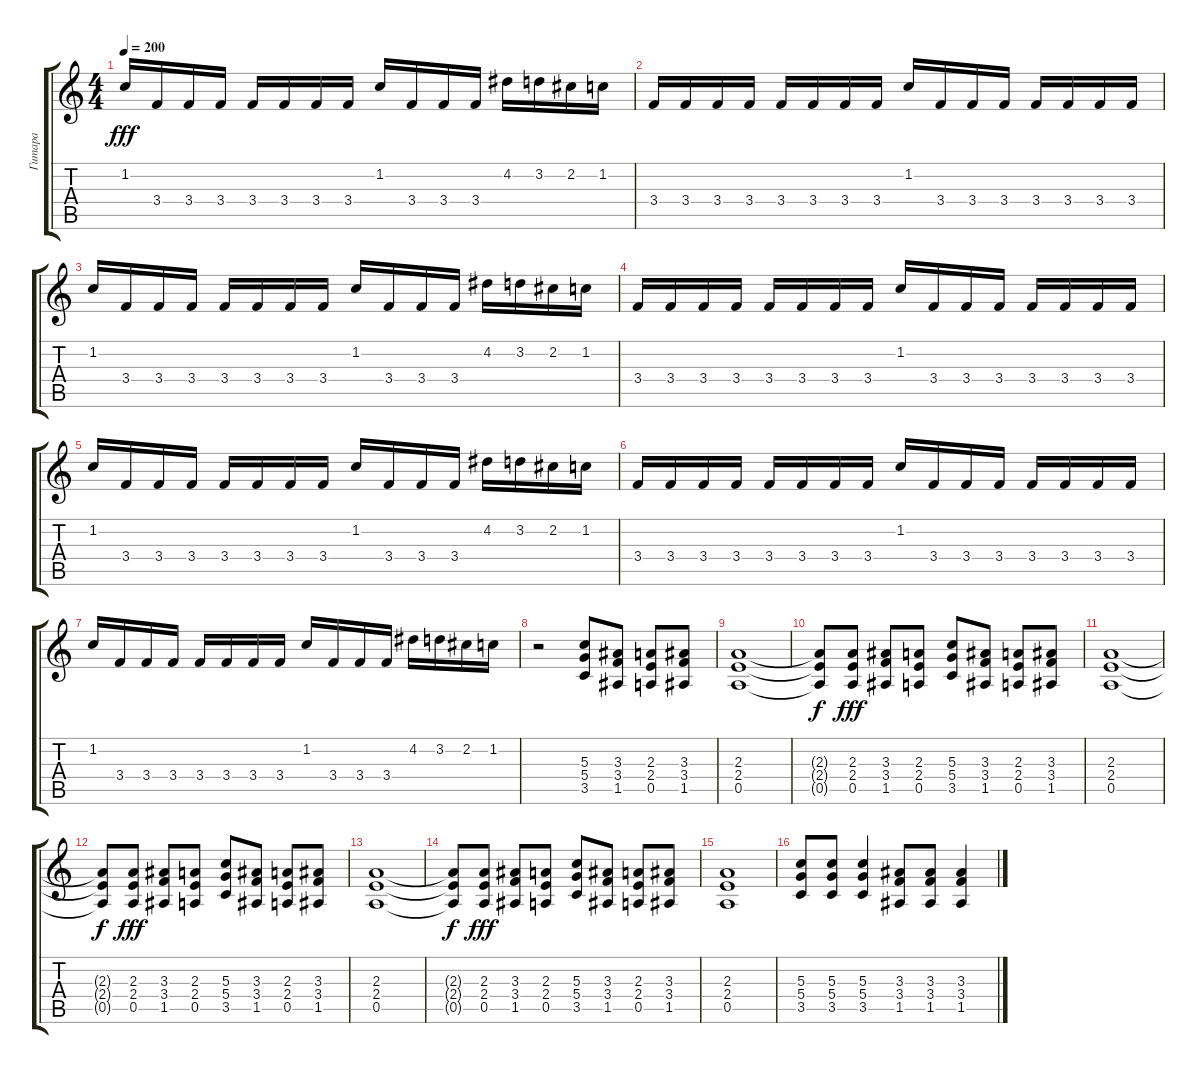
\track ("Гитара" "Гитара") {instrument distortionguitar}
\staff {score tabs}
\tuning (E4 B3 G3 D3 A2 E2) {hide}
\ts (4 4)
\tempo 200
\clef g2
\ks c
1.2.16{dy fff} 3.4.16 3.4.16 3.4.16 3.4.16 3.4.16 3.4.16 3.4.16 1.2.16 3.4.16 3.4.16 3.4.16 4.2.16 3.2.16 2.2.16 1.2.16 |
3.4.16{volume 16 instrument overdrivenguitar} 3.4.16 3.4.16 3.4.16 3.4.16 3.4.16 3.4.16 3.4.16 1.2.16 3.4.16 3.4.16 3.4.16 3.4.16 3.4.16 3.4.16 3.4.16 |
1.2.16 3.4.16 3.4.16 3.4.16 3.4.16 3.4.16 3.4.16 3.4.16 1.2.16 3.4.16 3.4.16 3.4.16 4.2.16 3.2.16 2.2.16 1.2.16 |
3.4.16{volume 16 instrument overdrivenguitar} 3.4.16 3.4.16 3.4.16 3.4.16 3.4.16 3.4.16 3.4.16 1.2.16 3.4.16 3.4.16 3.4.16 3.4.16 3.4.16 3.4.16 3.4.16 |
1.2.16 3.4.16 3.4.16 3.4.16 3.4.16 3.4.16 3.4.16 3.4.16 1.2.16 3.4.16 3.4.16 3.4.16 4.2.16 3.2.16 2.2.16 1.2.16 |
3.4.16{volume 16 instrument overdrivenguitar} 3.4.16 3.4.16 3.4.16 3.4.16 3.4.16 3.4.16 3.4.16 1.2.16 3.4.16 3.4.16 3.4.16 3.4.16 3.4.16 3.4.16 3.4.16 |
1.2.16 3.4.16 3.4.16 3.4.16 3.4.16 3.4.16 3.4.16 3.4.16 1.2.16 3.4.16 3.4.16 3.4.16 4.2.16 3.2.16 2.2.16 1.2.16 |
r.2 (5.3 5.4 3.5).8 (3.3 3.4 1.5).8 (2.3 2.4 0.5).8 (3.3 3.4 1.5).8 |
(2.3 2.4 0.5).1 |
(2.3{t} 2.4{t} 0.5{t}).8{dy f} (2.3 2.4 0.5).8{dy fff} (3.3 3.4 1.5).8 (2.3 2.4 0.5).8 (5.3 5.4 3.5).8 (3.3 3.4 1.5).8 (2.3 2.4 0.5).8 (3.3 3.4 1.5).8 |
(2.3 2.4 0.5).1 |
(2.3{t} 2.4{t} 0.5{t}).8{dy f} (2.3 2.4 0.5).8{dy fff} (3.3 3.4 1.5).8 (2.3 2.4 0.5).8 (5.3 5.4 3.5).8 (3.3 3.4 1.5).8 (2.3 2.4 0.5).8 (3.3 3.4 1.5).8 |
(2.3 2.4 0.5).1 |
(2.3{t} 2.4{t} 0.5{t}).8{dy f} (2.3 2.4 0.5).8{dy fff} (3.3 3.4 1.5).8 (2.3 2.4 0.5).8 (5.3 5.4 3.5).8 (3.3 3.4 1.5).8 (2.3 2.4 0.5).8 (3.3 3.4 1.5).8 |
(2.3 2.4 0.5).1 |
(5.3 5.4 3.5).8 (5.3 5.4 3.5).8 (5.3 5.4 3.5).4 (3.3 3.4 1.5).8 (3.3 3.4 1.5).8 (3.3 3.4 1.5).4
